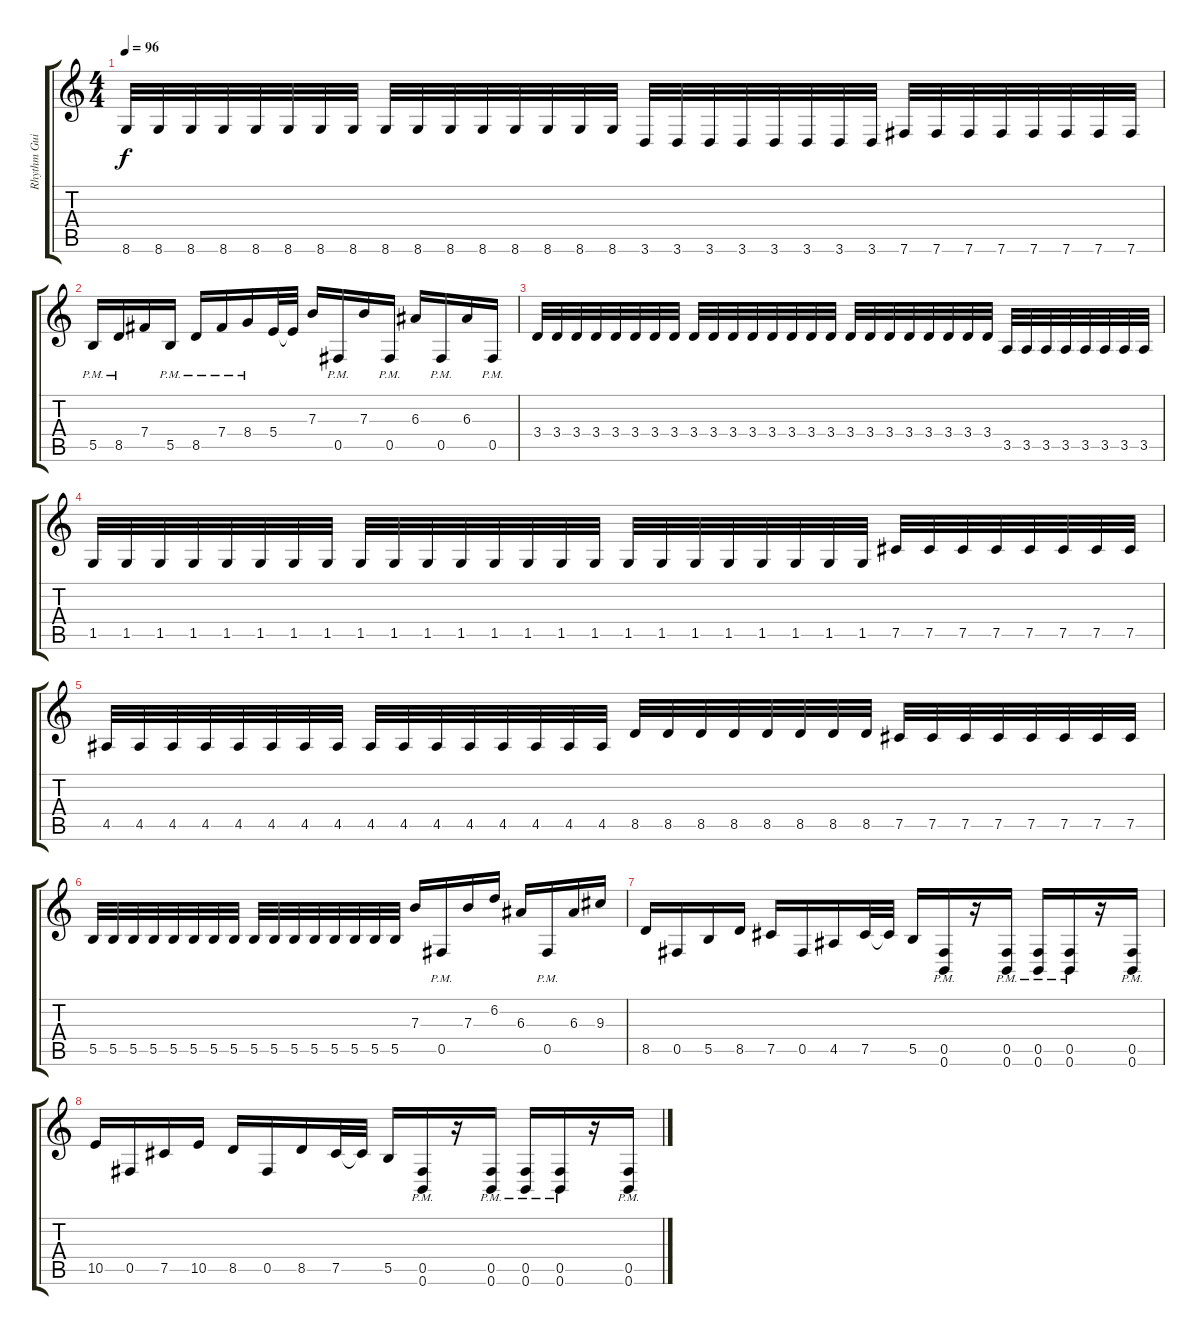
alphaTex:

\track ("Rhythm Guitar" "Rhythm Gui") {instrument distortionguitar}
\staff {score tabs}
\tuning (Db4 Ab3 E3 B2 Gb2 B1) {hide}
\ts (4 4)
\tempo 96
\clef g2
\ks c
8.6.32{dy f} 8.6.32 8.6.32 8.6.32 8.6.32 8.6.32 8.6.32 8.6.32 8.6.32 8.6.32 8.6.32 8.6.32 8.6.32 8.6.32 8.6.32 8.6.32 3.6.32 3.6.32 3.6.32 3.6.32 3.6.32 3.6.32 3.6.32 3.6.32 7.6.32 7.6.32 7.6.32 7.6.32 7.6.32 7.6.32 7.6.32 7.6.32 |
5.5{pm}.16 8.5{pm}.16 7.4.16 5.5{pm}.16 8.5{pm}.16 7.4{pm}.16 8.4{pm}.16 5.4.32 5.4{t}.32 7.3.16 0.5{pm}.16 7.3.16 0.5{pm}.16 6.3.16 0.5{pm}.16 6.3.16 0.5{pm}.16 |
3.4.32 3.4.32 3.4.32 3.4.32 3.4.32 3.4.32 3.4.32 3.4.32 3.4.32 3.4.32 3.4.32 3.4.32 3.4.32 3.4.32 3.4.32 3.4.32 3.4.32 3.4.32 3.4.32 3.4.32 3.4.32 3.4.32 3.4.32 3.4.32 3.5.32 3.5.32 3.5.32 3.5.32 3.5.32 3.5.32 3.5.32 3.5.32 |
1.5.32 1.5.32 1.5.32 1.5.32 1.5.32 1.5.32 1.5.32 1.5.32 1.5.32 1.5.32 1.5.32 1.5.32 1.5.32 1.5.32 1.5.32 1.5.32 1.5.32 1.5.32 1.5.32 1.5.32 1.5.32 1.5.32 1.5.32 1.5.32 7.5.32 7.5.32 7.5.32 7.5.32 7.5.32 7.5.32 7.5.32 7.5.32 |
4.5.32 4.5.32 4.5.32 4.5.32 4.5.32 4.5.32 4.5.32 4.5.32 4.5.32 4.5.32 4.5.32 4.5.32 4.5.32 4.5.32 4.5.32 4.5.32 8.5.32 8.5.32 8.5.32 8.5.32 8.5.32 8.5.32 8.5.32 8.5.32 7.5.32 7.5.32 7.5.32 7.5.32 7.5.32 7.5.32 7.5.32 7.5.32 |
5.5.32 5.5.32 5.5.32 5.5.32 5.5.32 5.5.32 5.5.32 5.5.32 5.5.32 5.5.32 5.5.32 5.5.32 5.5.32 5.5.32 5.5.32 5.5.32 7.3.16 0.5{pm}.16 7.3.16 6.2.16 6.3.16 0.5{pm}.16 6.3.16 9.3.16 |
8.5.16 0.5.16 5.5.16 8.5.16 7.5.16 0.5.16 4.5.16 7.5.32 7.5{t}.32 5.5.16 (0.5{pm} 0.6{pm}).16 r.16 (0.5{pm} 0.6{pm}).16 (0.5{pm} 0.6{pm}).16 (0.5{pm} 0.6{pm}).16 r.16 (0.5{pm} 0.6{pm}).16 |
10.5.16 0.5.16 7.5.16 10.5.16 8.5.16 0.5.16 8.5.16 7.5.32 7.5{t}.32 5.5.16 (0.5{pm} 0.6{pm}).16 r.16 (0.5{pm} 0.6{pm}).16 (0.5{pm} 0.6{pm}).16 (0.5{pm} 0.6{pm}).16 r.16 (0.5{pm} 0.6{pm}).16
